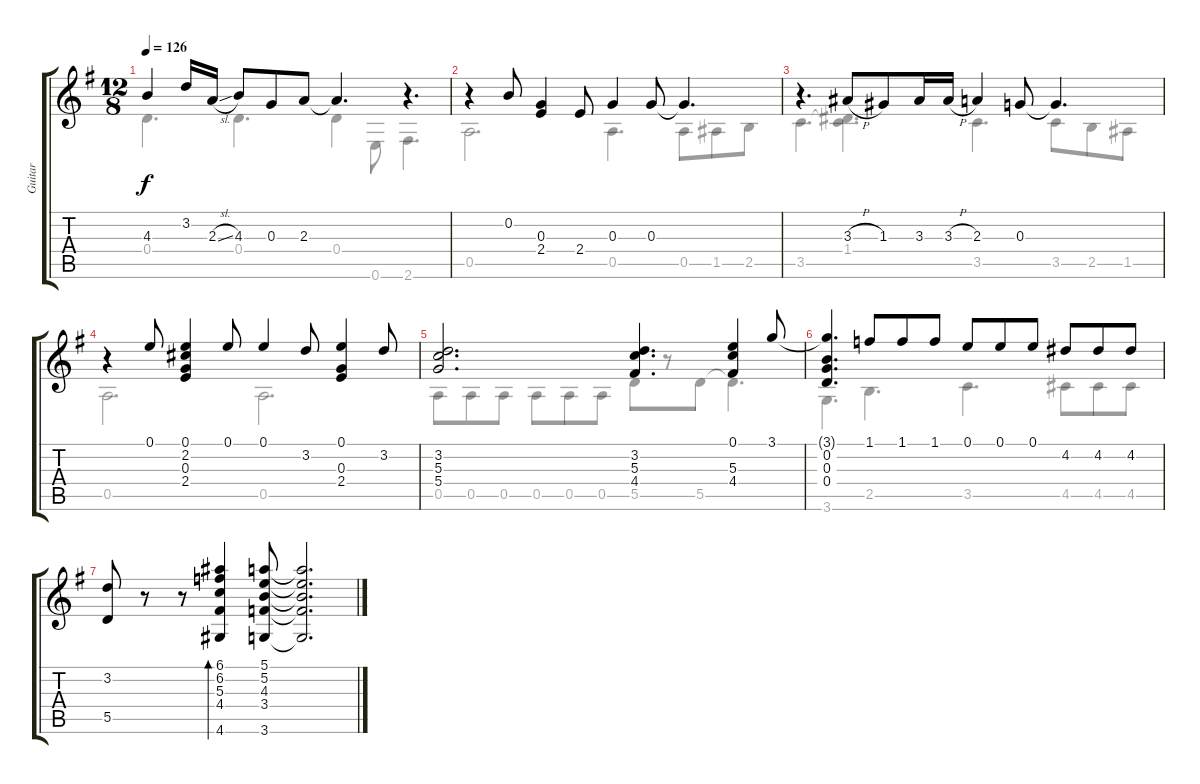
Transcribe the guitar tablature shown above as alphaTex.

\track ("Guitar" "Guitar") {instrument acousticguitarnylon}
\staff {score tabs}
\tuning (E4 B3 G3 D3 A2 E2) {hide}
\voice
\ts (12 8)
\tempo 126
\clef g2
\ks g
4.3.4{dy f} 3.2.16 2.3{sl}.16 4.3.8 0.3.8 2.3.8 2.3{t}.4{d} r.4{d} |
r.4 0.2.8 (0.3 2.4).4 2.4.8 0.3.4 0.3.8 0.3{t}.4{d} |
r.4{d} 3.3{h}.8 1.3.8 3.3.16 3.3{h}.16 2.3.4 0.3.8 0.3{t}.4{d} |
r.4 0.1.8 (0.1 2.2 0.3 2.4).4 0.1.8 0.1.4 3.2.8 (0.1 0.3 2.4).4 3.2.8 |
(3.2 5.3 5.4).2{d} (3.2 5.3 4.4).4{d} (0.1 5.3 4.4).4 3.1.8 |
(3.1{t} 0.2 0.3 0.4).4{d} 1.1.8 1.1.8 1.1.8 0.1.8 0.1.8 0.1.8 4.2.8 4.2.8 4.2.8 |
(3.2 5.5).8 r.8 r.8 (6.1 6.2 5.3 4.4 4.6).4{bd 30} (5.1 5.2 4.3 3.4 3.6).8 (5.1{t} 5.2{t} 4.3{t} 3.4{t} 3.6{t}).2{d}
\voice
\clef g2
\ottava regular
\simile none
\ks g
0.4.4{d dy f} 0.4.4{d} 0.4.4 0.6.8 2.6.4{d} |
0.5.2{d} 0.5.4{d} 0.5.8 1.5.8 2.5.8 |
3.5.4{d} (1.4 3.5{t}).4{d} 3.5.4{d} 3.5.8 2.5.8 1.5.8 |
0.5.2{d} 0.5.2{d} |
0.5.8 0.5.8 0.5.8 0.5.8 0.5.8 0.5.8 5.5.8 r.8 5.5.8 5.5{t}.4{d} |
3.6.4{d} 2.5.4{d} 3.5.4{d} 4.5.8 4.5.8 4.5.8 |
